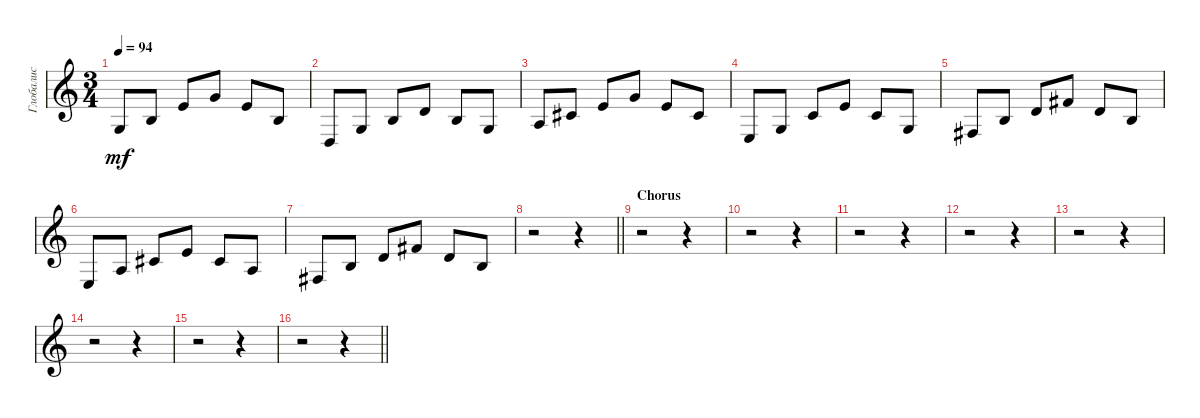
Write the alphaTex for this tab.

\track ("Глобалис" "Глобалис") {instrument pizzicatostrings}
\staff {score}
\tuning (E4 B3 G3 D3 A2 E2 B1) {hide}
\ts (3 4)
\tempo 94
\clef g2
\ks c
0.3.8{dy mf} 0.2.8 0.1.8 3.1.8 0.1.8 0.2.8 |
0.4.8 0.3.8 0.2.8 3.2.8 0.2.8 0.3.8 |
2.3.8 2.2.8 0.1.8 3.1.8 0.1.8 2.2.8 |
2.4.8 0.3.8 1.2.8 0.1.8 1.2.8 0.3.8 |
4.4.8 0.2.8 3.2.8 2.1.8 3.2.8 0.2.8 |
2.4.8 2.3.8 2.2.8 0.1.8 2.2.8 2.3.8 |
4.4.8 0.2.8 3.2.8 2.1.8 3.2.8 0.2.8 |
\barLineRight lightlight
r.2 r.4 |
\section ("" "Chorus")
r.2 r.4 |
r.2 r.4 |
r.2 r.4 |
r.2 r.4 |
r.2 r.4 |
r.2 r.4 |
r.2 r.4 |
\barLineRight lightlight
r.2 r.4
